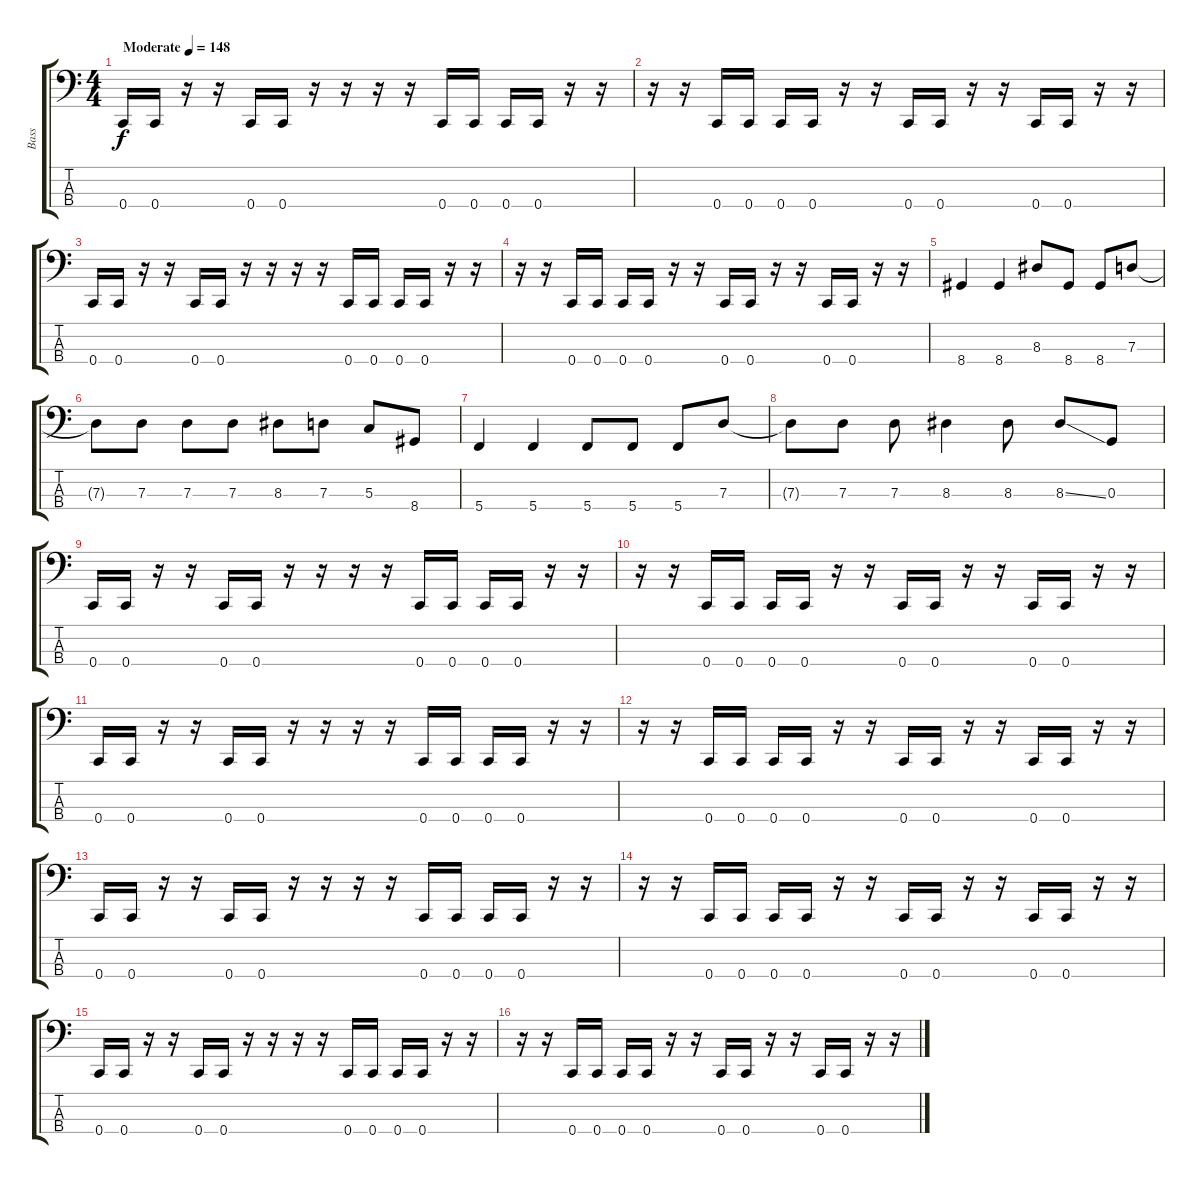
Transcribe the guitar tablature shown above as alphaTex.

\track ("Bass" "Bass") {instrument electricbasspick}
\staff {score tabs}
\tuning (F2 C2 G1 C1) {hide}
\ts (4 4)
\tempo (148 "Moderate")
\clef f4
\ks c
0.4.16{dy f instrument electricbasspick} 0.4.16 r.16 r.16 0.4.16 0.4.16 r.16 r.16 r.16 r.16 0.4.16 0.4.16 0.4.16 0.4.16 r.16 r.16 |
r.16 r.16 0.4.16 0.4.16 0.4.16 0.4.16 r.16 r.16 0.4.16 0.4.16 r.16 r.16 0.4.16 0.4.16 r.16 r.16 |
0.4.16 0.4.16 r.16 r.16 0.4.16 0.4.16 r.16 r.16 r.16 r.16 0.4.16 0.4.16 0.4.16 0.4.16 r.16 r.16 |
r.16 r.16 0.4.16 0.4.16 0.4.16 0.4.16 r.16 r.16 0.4.16 0.4.16 r.16 r.16 0.4.16 0.4.16 r.16 r.16 |
8.4.4 8.4.4 8.3.8 8.4.8 8.4.8 7.3.8 |
7.3{t}.8 7.3.8 7.3.8 7.3.8 8.3.8 7.3.8 5.3.8 8.4.8 |
5.4.4 5.4.4 5.4.8 5.4.8 5.4.8 7.3.8 |
7.3{t}.8 7.3.8 7.3.8 8.3.4 8.3.8 8.3{ss}.8 0.3.8 |
0.4.16 0.4.16 r.16 r.16 0.4.16 0.4.16 r.16 r.16 r.16 r.16 0.4.16 0.4.16 0.4.16 0.4.16 r.16 r.16 |
r.16 r.16 0.4.16 0.4.16 0.4.16 0.4.16 r.16 r.16 0.4.16 0.4.16 r.16 r.16 0.4.16 0.4.16 r.16 r.16 |
0.4.16 0.4.16 r.16 r.16 0.4.16 0.4.16 r.16 r.16 r.16 r.16 0.4.16 0.4.16 0.4.16 0.4.16 r.16 r.16 |
r.16 r.16 0.4.16 0.4.16 0.4.16 0.4.16 r.16 r.16 0.4.16 0.4.16 r.16 r.16 0.4.16 0.4.16 r.16 r.16 |
0.4.16 0.4.16 r.16 r.16 0.4.16 0.4.16 r.16 r.16 r.16 r.16 0.4.16 0.4.16 0.4.16 0.4.16 r.16 r.16 |
r.16 r.16 0.4.16 0.4.16 0.4.16 0.4.16 r.16 r.16 0.4.16 0.4.16 r.16 r.16 0.4.16 0.4.16 r.16 r.16 |
0.4.16 0.4.16 r.16 r.16 0.4.16 0.4.16 r.16 r.16 r.16 r.16 0.4.16 0.4.16 0.4.16 0.4.16 r.16 r.16 |
r.16 r.16 0.4.16 0.4.16 0.4.16 0.4.16 r.16 r.16 0.4.16 0.4.16 r.16 r.16 0.4.16 0.4.16 r.16 r.16
